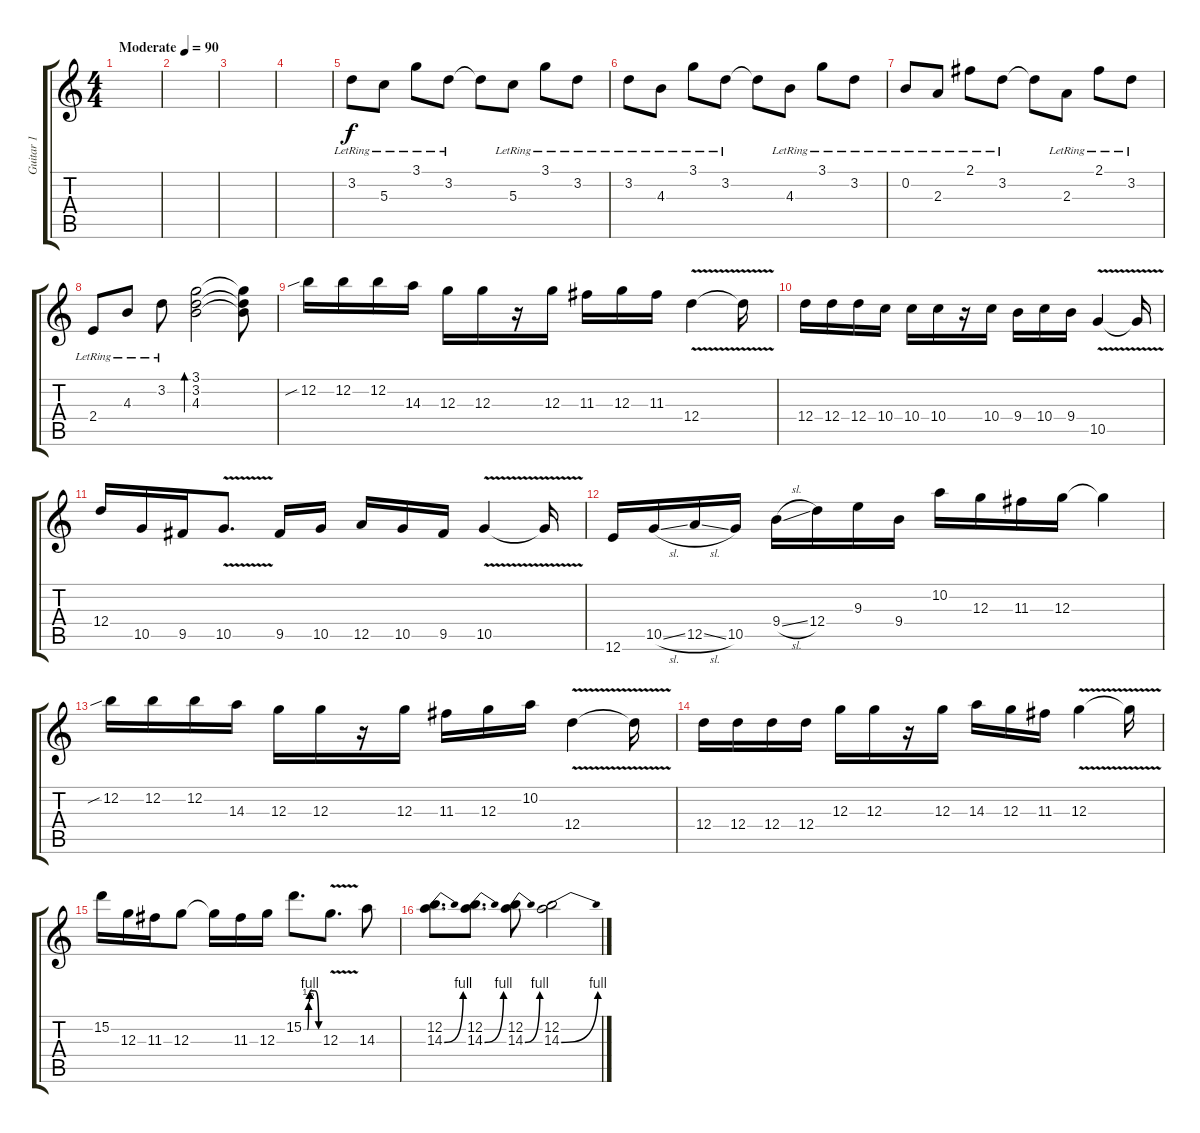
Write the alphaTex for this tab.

\track ("Guitar 1" "Guitar 1") {instrument distortionguitar}
\staff {score tabs}
\tuning (E4 B3 G3 D3 A2 E2) {hide}
\ts (4 4)
\tempo (90 "Moderate")
\clef g2
\ks c
|
|
|
|
3.2{lr}.8{balance 8 instrument acousticguitarnylon} 5.3{lr}.8 3.1{lr}.8 3.2{lr}.8 3.2{t}.8 5.3{lr}.8 3.1{lr}.8 3.2{lr}.8 |
3.2{lr}.8 4.3{lr}.8 3.1{lr}.8 3.2{lr}.8 3.2{t}.8 4.3{lr}.8 3.1{lr}.8 3.2{lr}.8 |
0.2{lr}.8 2.3{lr}.8 2.1{lr}.8 3.2{lr}.8 3.2{t}.8 2.3{lr}.8 2.1{lr}.8 3.2{lr}.8 |
2.4{lr}.8 4.3{lr}.8 3.2{lr}.8 (3.1 3.2 4.3).2{bd 240} (3.1{t} 3.2{t} 4.3{t}).8{instrument distortionguitar} |
12.2{sib}.16 12.2.16 12.2.16 14.3.16 12.3.16 12.3.16 r.16 12.3.16 11.3.16 12.3.16 11.3.16 12.4{v}.4 12.4{t}.16 |
12.4.16 12.4.16 12.4.16 10.4.16 10.4.16 10.4.16 r.16 10.4.16 9.4.16 10.4.16 9.4.16 10.5{v}.4 10.5{t}.16 |
12.4.16 10.5.16 9.5.16 10.5{v}.8{d} 9.5.16 10.5.16 12.5.16 10.5.16 9.5.16 10.5{v}.4 10.5{t}.16 |
12.6.16 10.5{sl}.16 12.5{sl}.16 10.5.16 9.4{sl}.16 12.4.16 9.3.16 9.4.16 10.2.16 12.3.16 11.3.16 12.3.16 12.3{t}.4 |
12.2{sib}.16 12.2.16 12.2.16 14.3.16 12.3.16 12.3.16 r.16 12.3.16 11.3.16 12.3.16 10.2.16 12.4{v}.4 12.4{t}.16 |
12.4.16 12.4.16 12.4.16 12.4.16 12.3.16 12.3.16 r.16 12.3.16 14.3.16 12.3.16 11.3.16 12.3{v}.4 12.3{t}.16 |
15.2.16 12.3.16 11.3.16 12.3.8 12.3{t}.16 11.3.16 12.3.16 15.2{be (custom 0 0 10 0 15 0 20 2 25 4 30 4 45 4 60 0)}.8{d} 12.3{v}.8{d} 14.3.8 |
(12.2 14.3{be (bend 0 0 60 4)}).8{d} (12.2 14.3{be (bend 0 0 60 4)}).8{d} (12.2 14.3{be (bend 0 0 60 4)}).8 (12.2 14.3{be (bend 0 0 60 4)}).2
